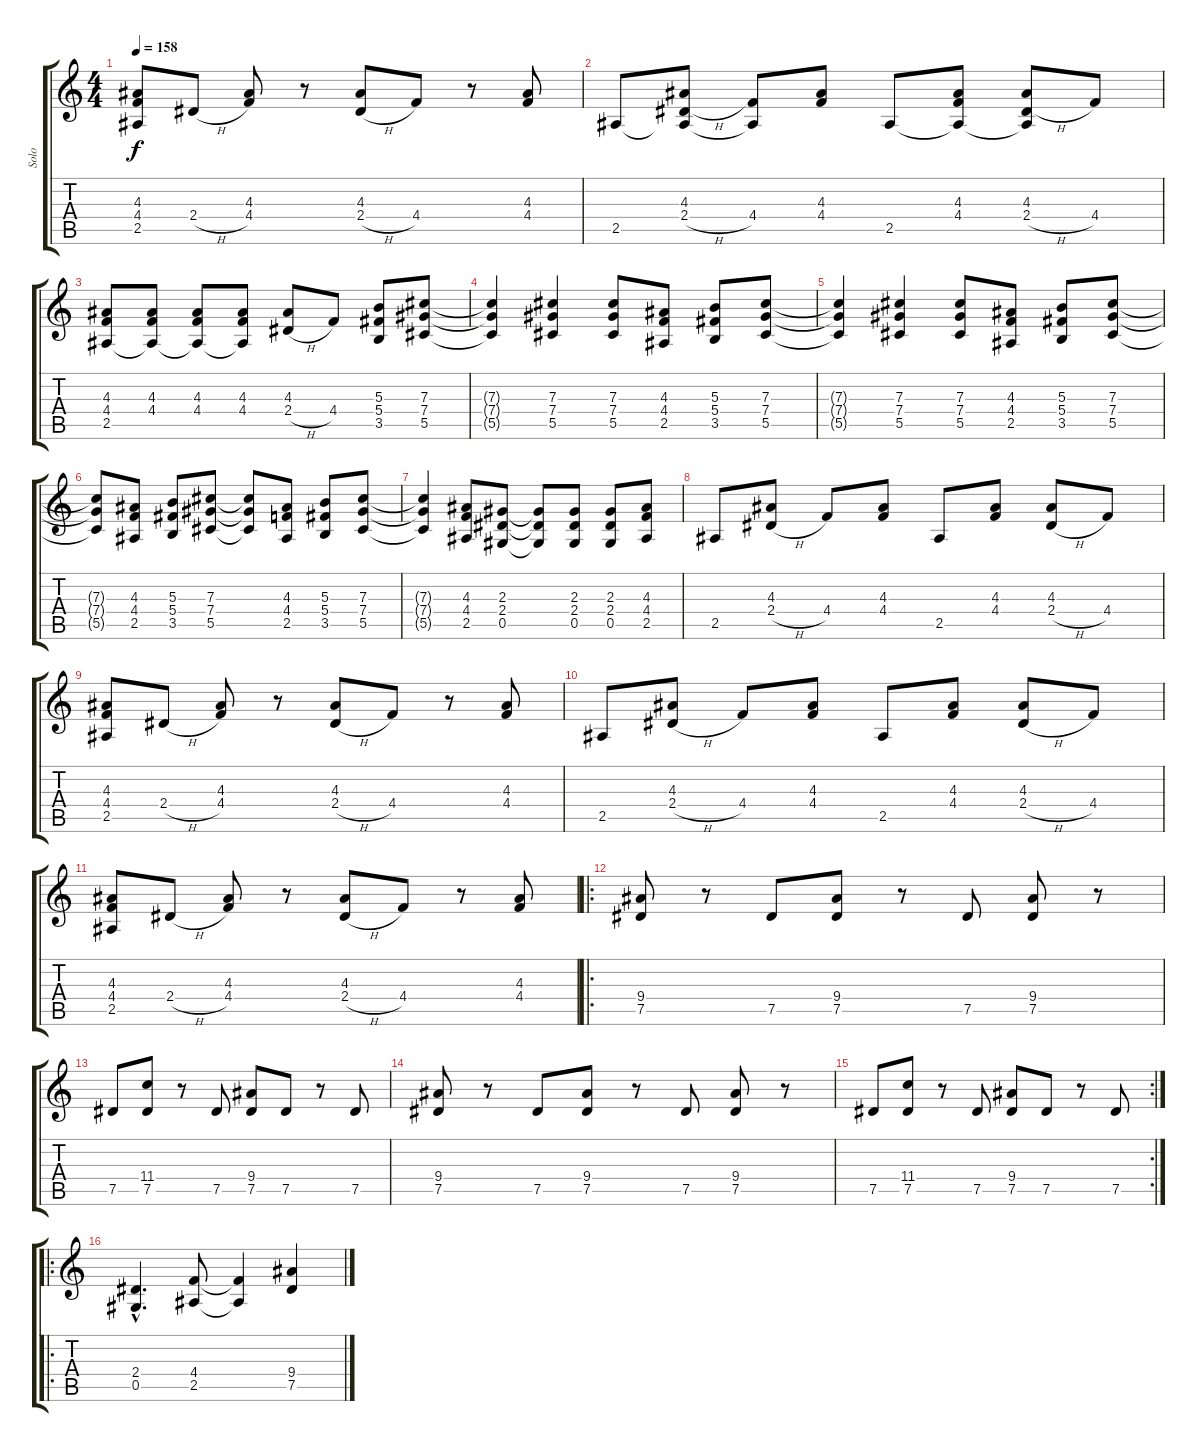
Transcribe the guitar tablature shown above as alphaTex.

\track ("Solo" "Solo") {instrument distortionguitar}
\staff {score tabs}
\tuning (Eb4 Bb3 Gb3 Db3 Ab2 Eb2) {hide}
\ts (4 4)
\tempo 158
\clef g2
\ks c
(4.3 4.4 2.5).8{dy f} 2.4{h}.8 (4.3 4.4).8 r.8 (4.3 2.4{h}).8 4.4.8 r.8 (4.3 4.4).8 |
2.5.8 (4.3 2.4{h} 2.5{t}).8 (4.4 2.5{t}).8 (4.3 4.4).8 2.5.8 (4.3 4.4 2.5{t}).8 (4.3 2.4{h} 2.5{t}).8 4.4.8 |
(4.3 4.4 2.5).8 (4.3 4.4 2.5{t}).8 (4.3 4.4 2.5{t}).8 (4.3 4.4 2.5{t}).8 (4.3 2.4{h}).8 4.4.8 (5.3 5.4 3.5).8 (7.3 7.4 5.5).8 |
(7.3{t} 7.4{t} 5.5{t}).4 (7.3 7.4 5.5).4 (7.3 7.4 5.5).8 (4.3 4.4 2.5).8 (5.3 5.4 3.5).8 (7.3 7.4 5.5).8 |
(7.3{t} 7.4{t} 5.5{t}).4 (7.3 7.4 5.5).4 (7.3 7.4 5.5).8 (4.3 4.4 2.5).8 (5.3 5.4 3.5).8 (7.3 7.4 5.5).8 |
(7.3{t} 7.4{t} 5.5{t}).8 (4.3 4.4 2.5).8 (5.3 5.4 3.5).8 (7.3 7.4 5.5).8 (7.3{t} 7.4{t} 5.5{t}).8 (4.3 4.4 2.5).8 (5.3 5.4 3.5).8 (7.3 7.4 5.5).8 |
(7.3{t} 7.4{t} 5.5{t}).4 (4.3 4.4 2.5).8 (2.3 2.4 0.5).8 (2.3{t} 2.4{t} 0.5{t}).8 (2.3 2.4 0.5).8 (2.3 2.4 0.5).8 (4.3 4.4 2.5).8 |
2.5.8 (4.3 2.4{h}).8 4.4.8 (4.3 4.4).8 2.5.8 (4.3 4.4).8 (4.3 2.4{h}).8 4.4.8 |
(4.3 4.4 2.5).8 2.4{h}.8 (4.3 4.4).8 r.8 (4.3 2.4{h}).8 4.4.8 r.8 (4.3 4.4).8 |
2.5.8 (4.3 2.4{h}).8 4.4.8 (4.3 4.4).8 2.5.8 (4.3 4.4).8 (4.3 2.4{h}).8 4.4.8 |
(4.3 4.4 2.5).8 2.4{h}.8 (4.3 4.4).8 r.8 (4.3 2.4{h}).8 4.4.8 r.8 (4.3 4.4).8 |
\ro
(9.4 7.5).8 r.8 7.5.8 (9.4 7.5).8 r.8 7.5.8 (9.4 7.5).8 r.8 |
7.5.8 (11.4 7.5).8 r.8 7.5.8 (9.4 7.5).8 7.5.8 r.8 7.5.8 |
(9.4 7.5).8 r.8 7.5.8 (9.4 7.5).8 r.8 7.5.8 (9.4 7.5).8 r.8 |
\rc 2
7.5.8 (11.4 7.5).8 r.8 7.5.8 (9.4 7.5).8 7.5.8 r.8 7.5.8 |
\ro
(2.4{hac} 0.5{hac}).4{d} (4.4 2.5).8 (4.4{t} 2.5{t}).4 (9.4 7.5).4
